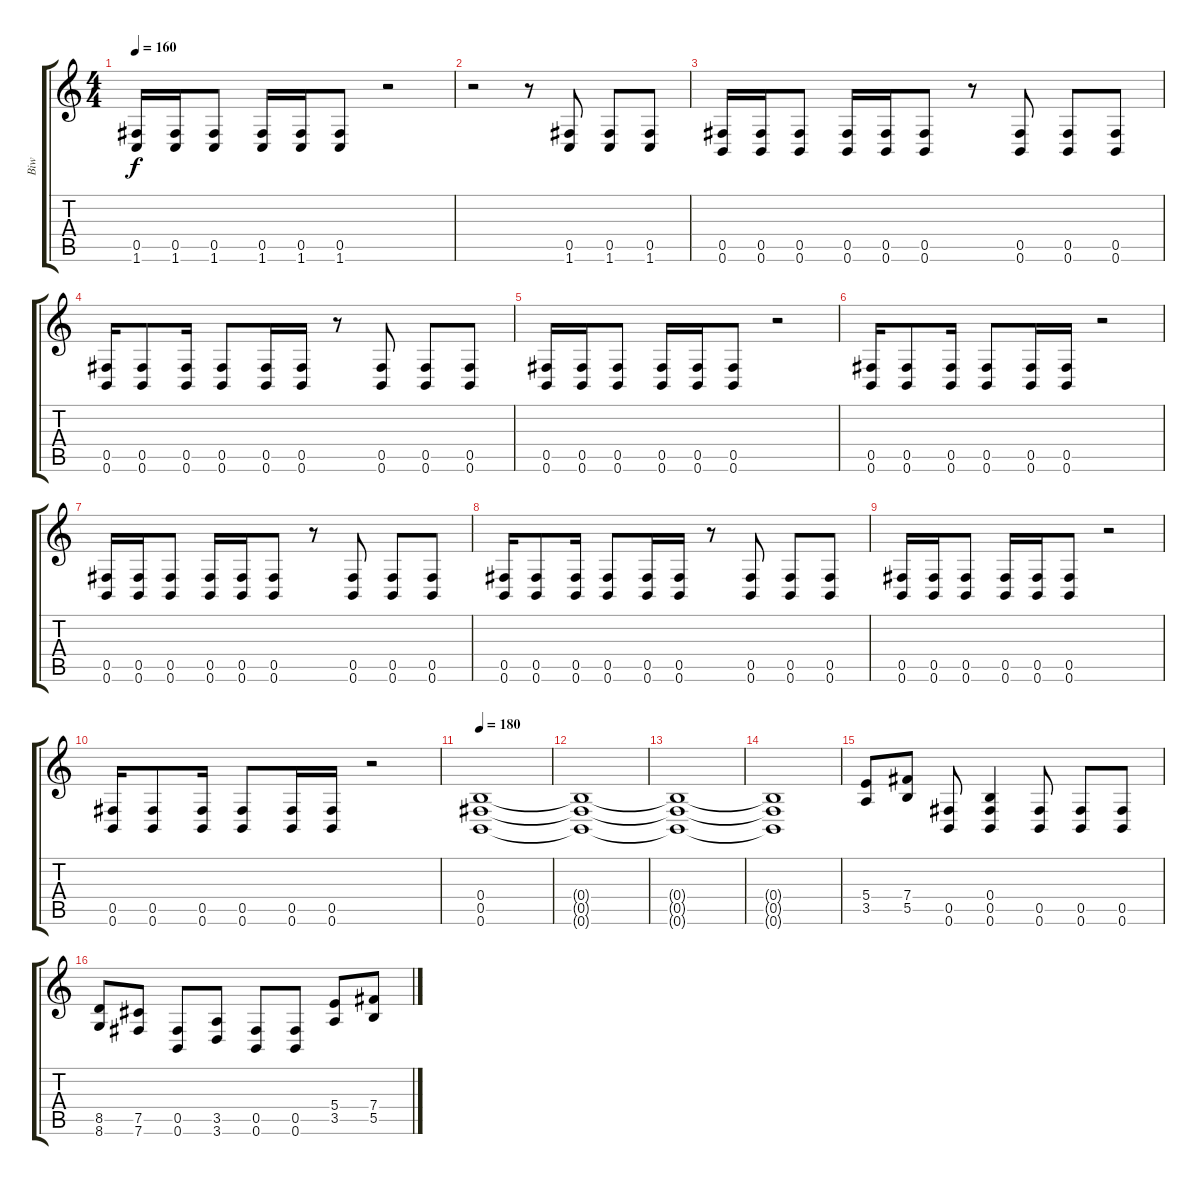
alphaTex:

\track ("Biw" "Biw") {instrument distortionguitar}
\staff {score tabs}
\tuning (Db4 Ab3 E3 B2 Gb2 B1) {hide}
\ts (4 4)
\tempo 160
\clef g2
\ks c
(0.5 1.6).16{dy f} (0.5 1.6).16 (0.5 1.6).8 (0.5 1.6).16 (0.5 1.6).16 (0.5 1.6).8 r.2 |
r.2 r.8 (0.5 1.6).8 (0.5 1.6).8 (0.5 1.6).8 |
(0.5 0.6).16 (0.5 0.6).16 (0.5 0.6).8 (0.5 0.6).16 (0.5 0.6).16 (0.5 0.6).8 r.8 (0.5 0.6).8 (0.5 0.6).8 (0.5 0.6).8 |
(0.5 0.6).16 (0.5 0.6).8 (0.5 0.6).16 (0.5 0.6).8 (0.5 0.6).16 (0.5 0.6).16 r.8 (0.5 0.6).8 (0.5 0.6).8 (0.5 0.6).8 |
(0.5 0.6).16 (0.5 0.6).16 (0.5 0.6).8 (0.5 0.6).16 (0.5 0.6).16 (0.5 0.6).8 r.2 |
(0.5 0.6).16 (0.5 0.6).8 (0.5 0.6).16 (0.5 0.6).8 (0.5 0.6).16 (0.5 0.6).16 r.2 |
(0.5 0.6).16 (0.5 0.6).16 (0.5 0.6).8 (0.5 0.6).16 (0.5 0.6).16 (0.5 0.6).8 r.8 (0.5 0.6).8 (0.5 0.6).8 (0.5 0.6).8 |
(0.5 0.6).16 (0.5 0.6).8 (0.5 0.6).16 (0.5 0.6).8 (0.5 0.6).16 (0.5 0.6).16 r.8 (0.5 0.6).8 (0.5 0.6).8 (0.5 0.6).8 |
(0.5 0.6).16 (0.5 0.6).16 (0.5 0.6).8 (0.5 0.6).16 (0.5 0.6).16 (0.5 0.6).8 r.2 |
(0.5 0.6).16 (0.5 0.6).8 (0.5 0.6).16 (0.5 0.6).8 (0.5 0.6).16 (0.5 0.6).16 r.2 |
\tempo 180
(0.4 0.5 0.6).1 |
(0.4{t} 0.5{t} 0.6{t}).1 |
(0.4{t} 0.5{t} 0.6{t}).1 |
(0.4{t} 0.5{t} 0.6{t}).1 |
(5.4 3.5).8 (7.4 5.5).8 (0.5 0.6).8 (0.4 0.5 0.6).4 (0.5 0.6).8 (0.5 0.6).8 (0.5 0.6).8 |
(8.5 8.6).8 (7.5 7.6).8 (0.5 0.6).8 (3.5 3.6).8 (0.5 0.6).8 (0.5 0.6).8 (5.4 3.5).8 (7.4 5.5).8
